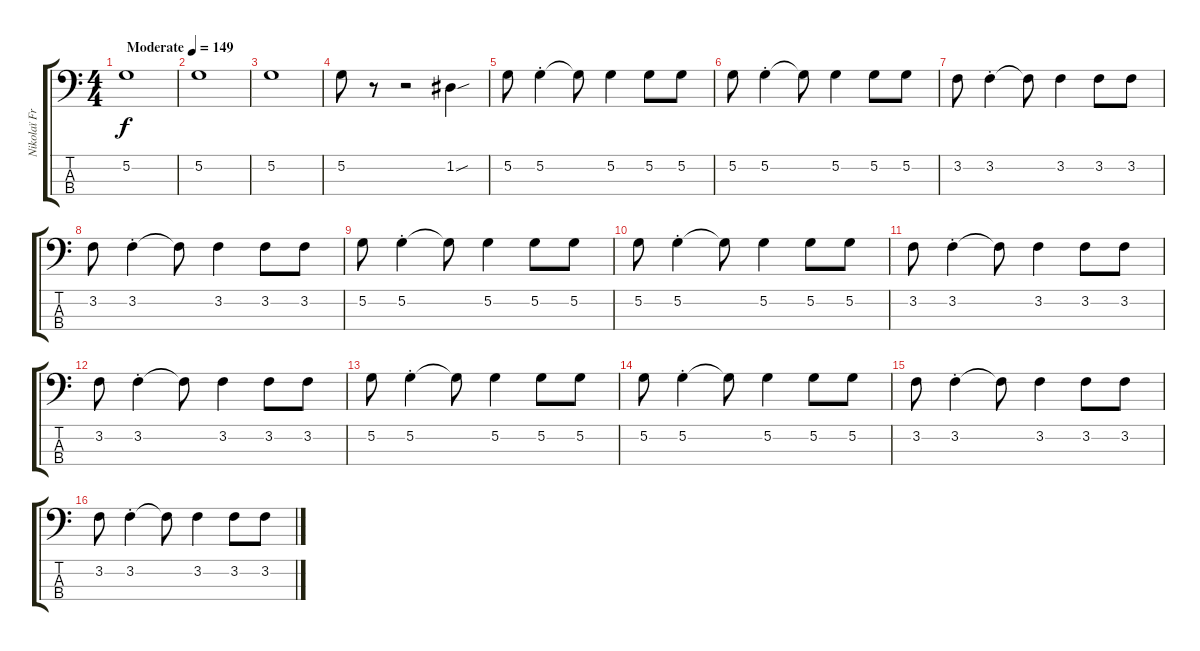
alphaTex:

\track ("Nikolaï Fraiture" "Nikolaï Fr") {instrument electricbassfinger}
\staff {score tabs}
\tuning (G2 D2 A1 E1) {hide}
\ts (4 4)
\tempo (149 "Moderate")
\clef f4
\ks c
5.2.1{dy f instrument electricbassfinger} |
5.2.1 |
5.2.1 |
5.2.8 r.8 r.2 1.2{sou}.4 |
5.2.8 5.2{st}.4 5.2{t}.8 5.2.4 5.2.8 5.2.8 |
5.2.8 5.2{st}.4 5.2{t}.8 5.2.4 5.2.8 5.2.8 |
3.2.8 3.2{st}.4 3.2{t}.8 3.2.4 3.2.8 3.2.8 |
3.2.8 3.2{st}.4 3.2{t}.8 3.2.4 3.2.8 3.2.8 |
5.2.8 5.2{st}.4 5.2{t}.8 5.2.4 5.2.8 5.2.8 |
5.2.8 5.2{st}.4 5.2{t}.8 5.2.4 5.2.8 5.2.8 |
3.2.8 3.2{st}.4 3.2{t}.8 3.2.4 3.2.8 3.2.8 |
3.2.8 3.2{st}.4 3.2{t}.8 3.2.4 3.2.8 3.2.8 |
5.2.8 5.2{st}.4 5.2{t}.8 5.2.4 5.2.8 5.2.8 |
5.2.8 5.2{st}.4 5.2{t}.8 5.2.4 5.2.8 5.2.8 |
3.2.8 3.2{st}.4 3.2{t}.8 3.2.4 3.2.8 3.2.8 |
3.2.8 3.2{st}.4 3.2{t}.8 3.2.4 3.2.8 3.2.8
